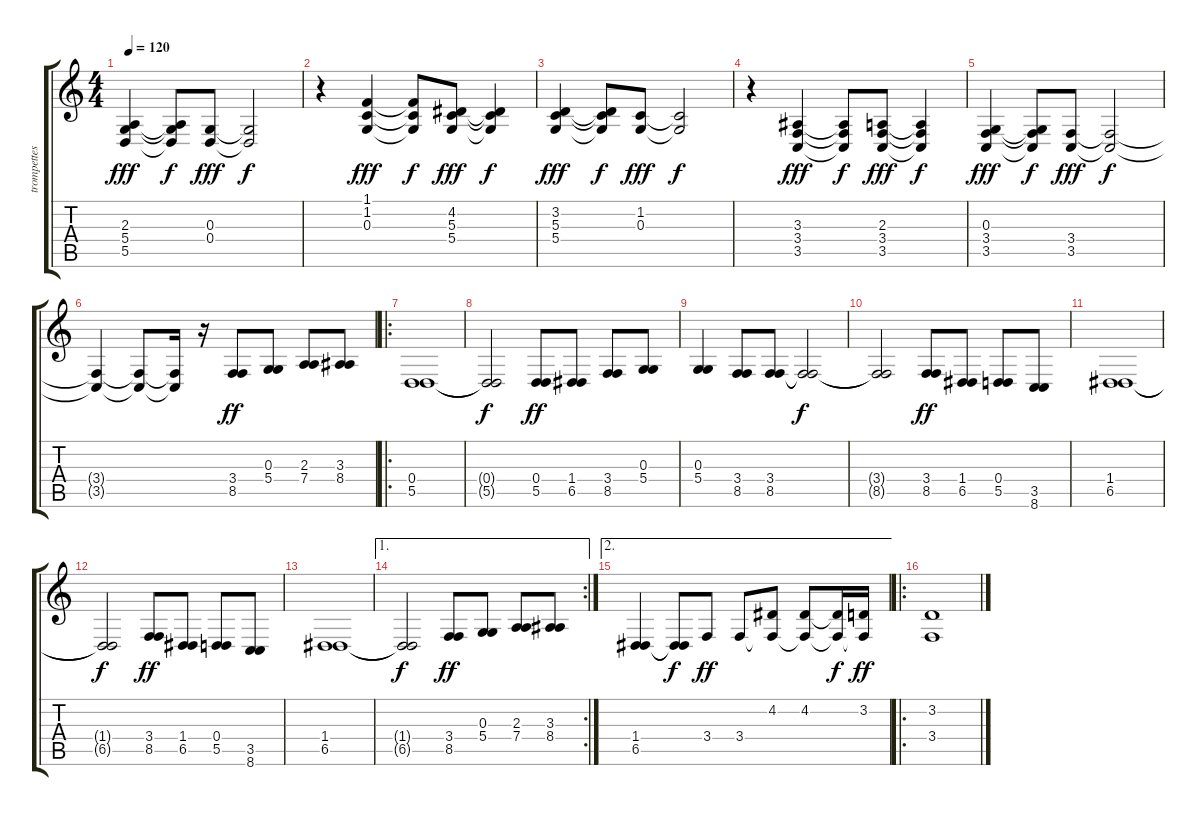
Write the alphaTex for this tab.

\track ("trompettes" "trompettes") {instrument trumpet}
\staff {score tabs}
\tuning (E4 B3 G3 D3 A2 E2) {hide}
\ts (4 4)
\tempo 120
\clef g2
\ks c
(2.3 5.4 5.5).4{dy fff} (2.3{t} 5.4{t} 5.5{t}).8{dy f} (0.3 0.4).8{dy fff} (0.3{t} 0.4{t}).2{dy f} |
r.4 (1.1 1.2 0.3).4{dy fff} (1.1{t} 1.2{t} 0.3{t}).8{dy f} (4.2 5.3 5.4).8{dy fff} (4.2{t} 5.3{t} 5.4{t}).4{dy f} |
(3.2 5.3 5.4).4{dy fff} (3.2{t} 5.3{t} 5.4{t}).8{dy f} (1.2 0.3).8{dy fff} (1.2{t} 0.3{t}).2{dy f} |
r.4 (3.3 3.4 3.5).4{dy fff} (3.3{t} 3.4{t} 3.5{t}).8{dy f} (2.3 3.4 3.5).8{dy fff} (2.3{t} 3.4{t} 3.5{t}).4{dy f} |
(0.3 3.4 3.5).4{dy fff} (0.3{t} 3.4{t} 3.5{t}).8{dy f} (3.4 3.5).8{dy fff} (3.4{t} 3.5{t}).2{dy f} |
(3.4{t} 3.5{t}).4 (3.4{t} 3.5{t}).8 (3.4{t} 3.5{t}).16 r.16 (3.4 8.5).8{dy ff volume 15} (0.3 5.4).8 (2.3 7.4).8 (3.3 8.4).8 |
\ro
(0.4 5.5).1 |
(0.4{t} 5.5{t}).2{dy f} (0.4 5.5).8{dy ff} (1.4 6.5).8 (3.4 8.5).8 (0.3 5.4).8 |
(0.3 5.4).4 (3.4 8.5).8 (3.4 8.5).8 (3.4{t} 8.5{t}).2{dy f} |
(3.4{t} 8.5{t}).2 (3.4 8.5).8{dy ff} (1.4 6.5).8 (0.4 5.5).8 (3.5 8.6).8 |
(1.4 6.5).1 |
(1.4{t} 6.5{t}).2{dy f} (3.4 8.5).8{dy ff} (1.4 6.5).8 (0.4 5.5).8 (3.5 8.6).8 |
(1.4 6.5).1 |
\ae 1
\rc 2
(1.4{t} 6.5{t}).2{dy f} (3.4 8.5).8{dy ff} (0.3 5.4).8 (2.3 7.4).8 (3.3 8.4).8 |
\ae 2
(1.4 6.5).4 (1.4{t} 6.5{t}).8{dy f} 3.4.8{dy ff} 3.4.8 (4.2 3.4{t}).8 (4.2 3.4{t}).8 (4.2{t} 3.4{t}).16{dy f} (3.2 3.4{t}).16{dy ff} |
\ro
(3.2 3.4).1
